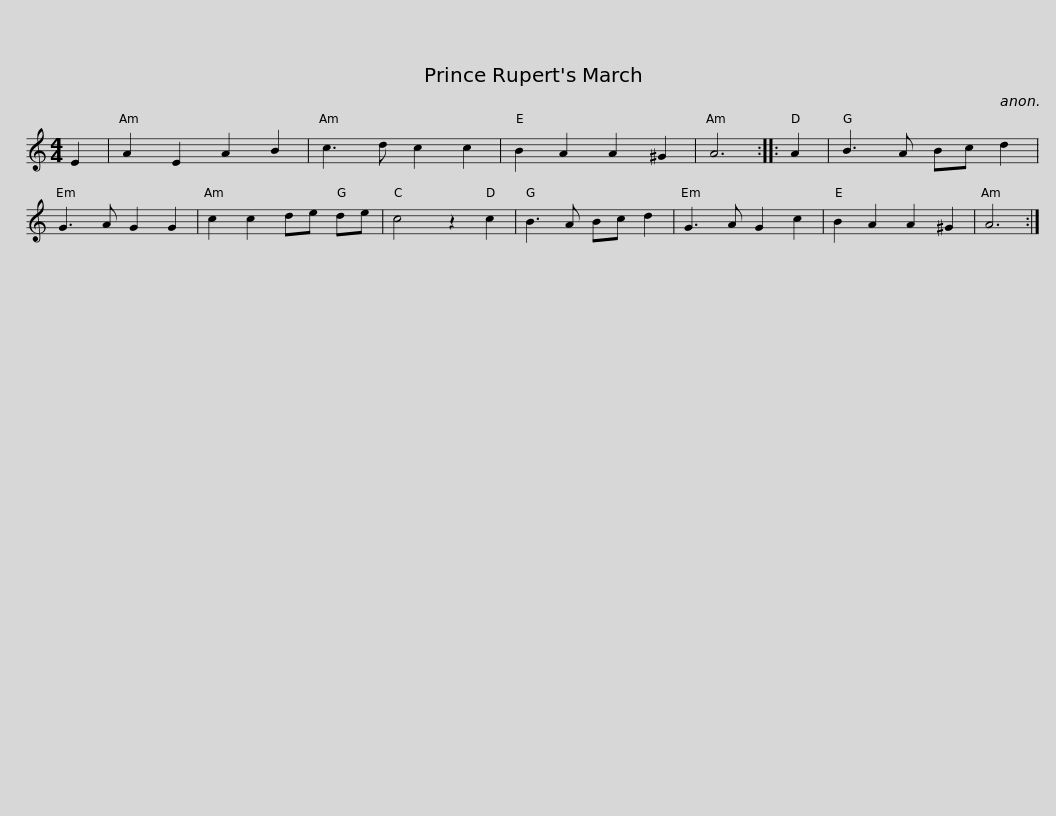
X:1
L:1/8
M:4/4
I:linebreak $
K:C
V:1 treble
V:1
 E2 | A2 E2 A2 B2 | c3 d c2 c2 | B2 A2 A2 ^G2 | A6 :: %5
 A2 | B3 A Bc d2 | G3 A G2 G2 | c2 c2 de de | c4 z2 c2 |$ %10
 B3 A Bc d2 | G3 A G2 c2 | B2 A2 A2 ^G2 | A6 :| %14
